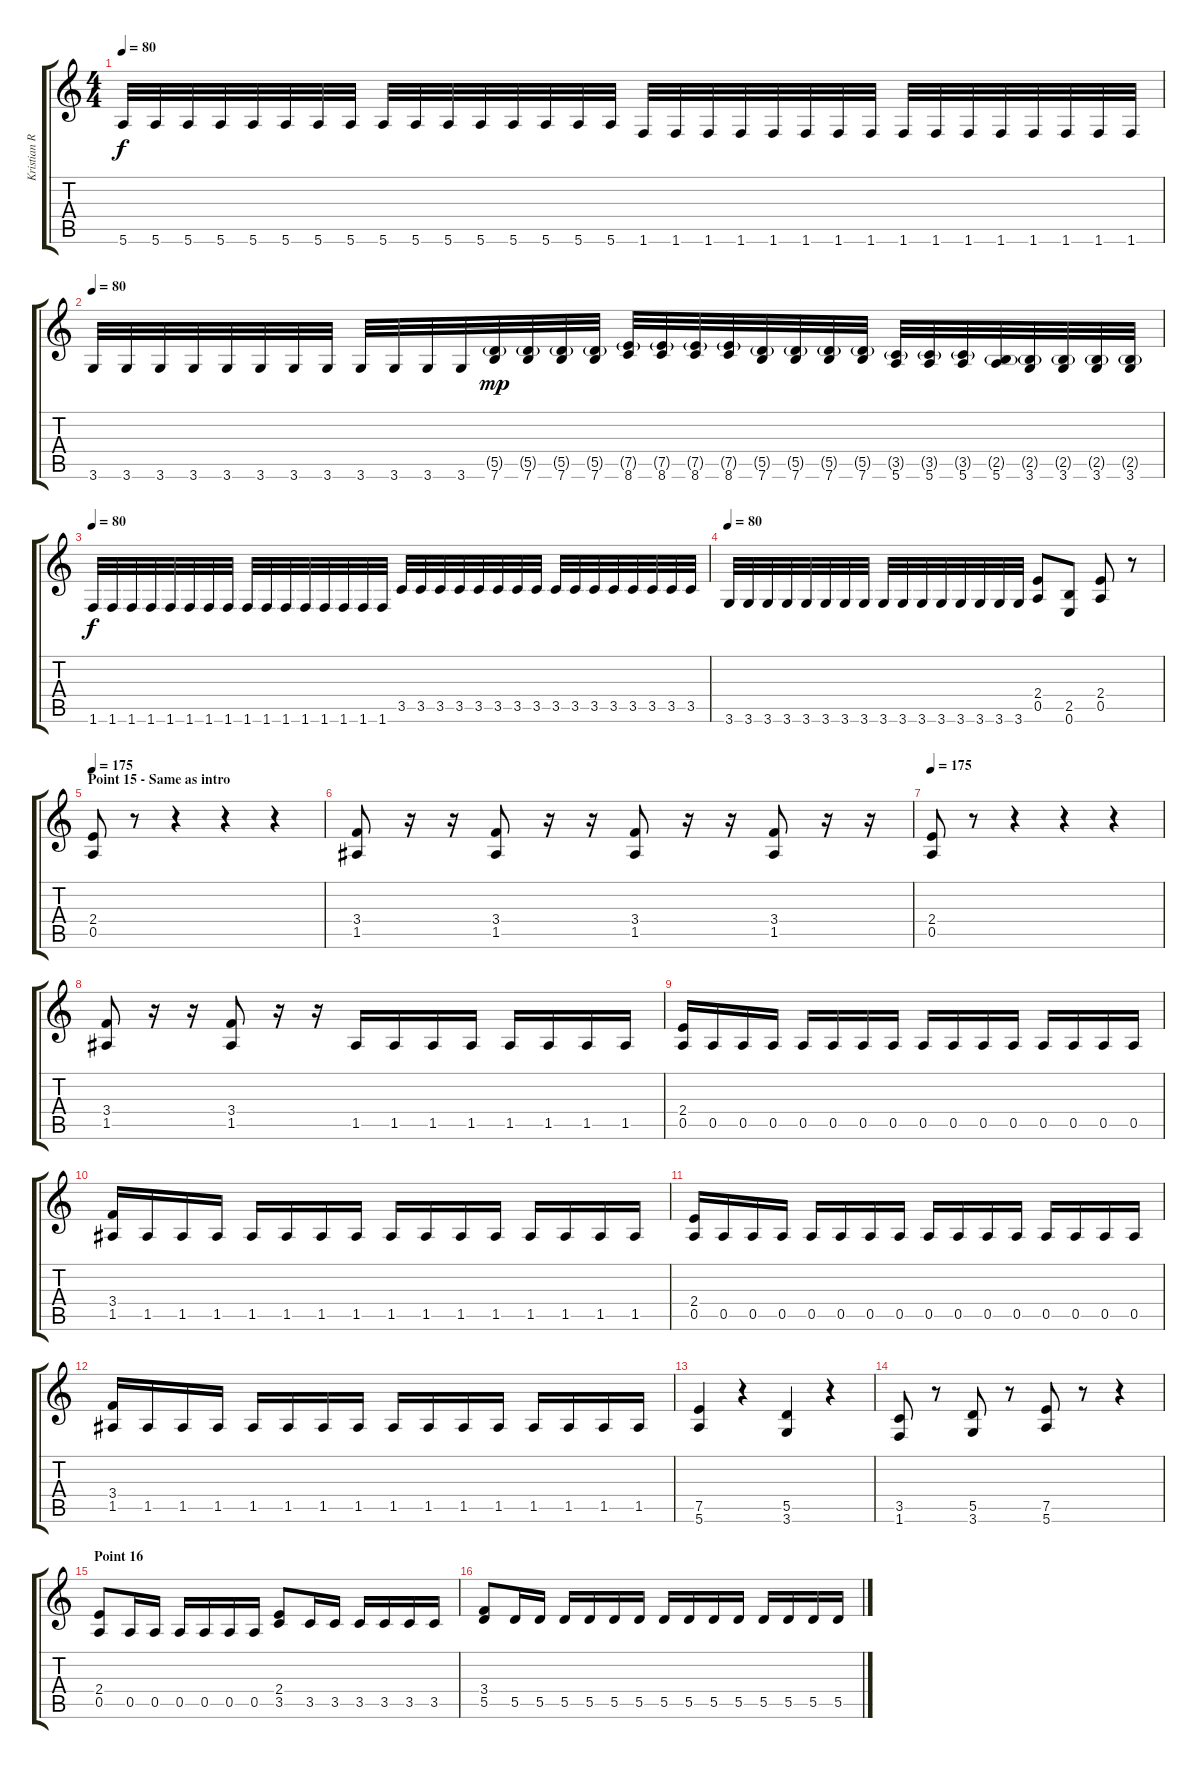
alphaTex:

\track ("Kristian Ranta" "Kristian R") {instrument distortionguitar}
\staff {score tabs}
\tuning (E4 B3 G3 D3 A2 E2) {hide}
\ts (4 4)
\tempo 80
\clef g2
\ks c
5.6.32{dy f} 5.6.32 5.6.32 5.6.32 5.6.32 5.6.32 5.6.32 5.6.32 5.6.32 5.6.32 5.6.32 5.6.32 5.6.32 5.6.32 5.6.32 5.6.32 1.6.32 1.6.32 1.6.32 1.6.32 1.6.32 1.6.32 1.6.32 1.6.32 1.6.32 1.6.32 1.6.32 1.6.32 1.6.32 1.6.32 1.6.32 1.6.32 |
\tempo 80
3.6.32 3.6.32 3.6.32 3.6.32 3.6.32 3.6.32 3.6.32 3.6.32 3.6.32 3.6.32 3.6.32 3.6.32 (5.5{g} 7.6).32{dy mp} (5.5{g} 7.6).32 (5.5{g} 7.6).32 (5.5{g} 7.6).32 (7.5{g} 8.6).32 (7.5{g} 8.6).32 (7.5{g} 8.6).32 (7.5{g} 8.6).32 (5.5{g} 7.6).32 (5.5{g} 7.6).32 (5.5{g} 7.6).32 (5.5{g} 7.6).32 (3.5{g} 5.6).32 (3.5{g} 5.6).32 (3.5{g} 5.6).32 (2.5{g} 5.6).32 (2.5{g} 3.6).32 (2.5{g} 3.6).32 (2.5{g} 3.6).32 (2.5{g} 3.6).32 |
\tempo 80
1.6.32{dy f} 1.6.32 1.6.32 1.6.32 1.6.32 1.6.32 1.6.32 1.6.32 1.6.32 1.6.32 1.6.32 1.6.32 1.6.32 1.6.32 1.6.32 1.6.32 3.5.32 3.5.32 3.5.32 3.5.32 3.5.32 3.5.32 3.5.32 3.5.32 3.5.32 3.5.32 3.5.32 3.5.32 3.5.32 3.5.32 3.5.32 3.5.32 |
\tempo 80
3.6.32 3.6.32 3.6.32 3.6.32 3.6.32 3.6.32 3.6.32 3.6.32 3.6.32 3.6.32 3.6.32 3.6.32 3.6.32 3.6.32 3.6.32 3.6.32 (2.4 0.5).8 (2.5 0.6).8 (2.4 0.5).8 r.8 |
\section ("" "Point 15 - Same as intro")
\tempo 175
(2.4 0.5).8 r.8 r.4 r.4 r.4 |
(3.4 1.5).8 r.16 r.16 (3.4 1.5).8 r.16 r.16 (3.4 1.5).8 r.16 r.16 (3.4 1.5).8 r.16 r.16 |
\tempo 175
(2.4 0.5).8 r.8 r.4 r.4 r.4 |
(3.4 1.5).8 r.16 r.16 (3.4 1.5).8 r.16 r.16 1.5.16 1.5.16 1.5.16 1.5.16 1.5.16 1.5.16 1.5.16 1.5.16 |
(2.4 0.5).16 0.5.16 0.5.16 0.5.16 0.5.16 0.5.16 0.5.16 0.5.16 0.5.16 0.5.16 0.5.16 0.5.16 0.5.16 0.5.16 0.5.16 0.5.16 |
(3.4 1.5).16 1.5.16 1.5.16 1.5.16 1.5.16 1.5.16 1.5.16 1.5.16 1.5.16 1.5.16 1.5.16 1.5.16 1.5.16 1.5.16 1.5.16 1.5.16 |
(2.4 0.5).16 0.5.16 0.5.16 0.5.16 0.5.16 0.5.16 0.5.16 0.5.16 0.5.16 0.5.16 0.5.16 0.5.16 0.5.16 0.5.16 0.5.16 0.5.16 |
(3.4 1.5).16 1.5.16 1.5.16 1.5.16 1.5.16 1.5.16 1.5.16 1.5.16 1.5.16 1.5.16 1.5.16 1.5.16 1.5.16 1.5.16 1.5.16 1.5.16 |
(7.5 5.6).4 r.4 (5.5 3.6).4 r.4 |
(3.5 1.6).8 r.8 (5.5 3.6).8 r.8 (7.5 5.6).8 r.8 r.4 |
\section ("" "Point 16")
(2.4 0.5).8 0.5.16 0.5.16 0.5.16 0.5.16 0.5.16 0.5.16 (2.4 3.5).8 3.5.16 3.5.16 3.5.16 3.5.16 3.5.16 3.5.16 |
(3.4 5.5).8 5.5.16 5.5.16 5.5.16 5.5.16 5.5.16 5.5.16 5.5.16 5.5.16 5.5.16 5.5.16 5.5.16 5.5.16 5.5.16 5.5.16
